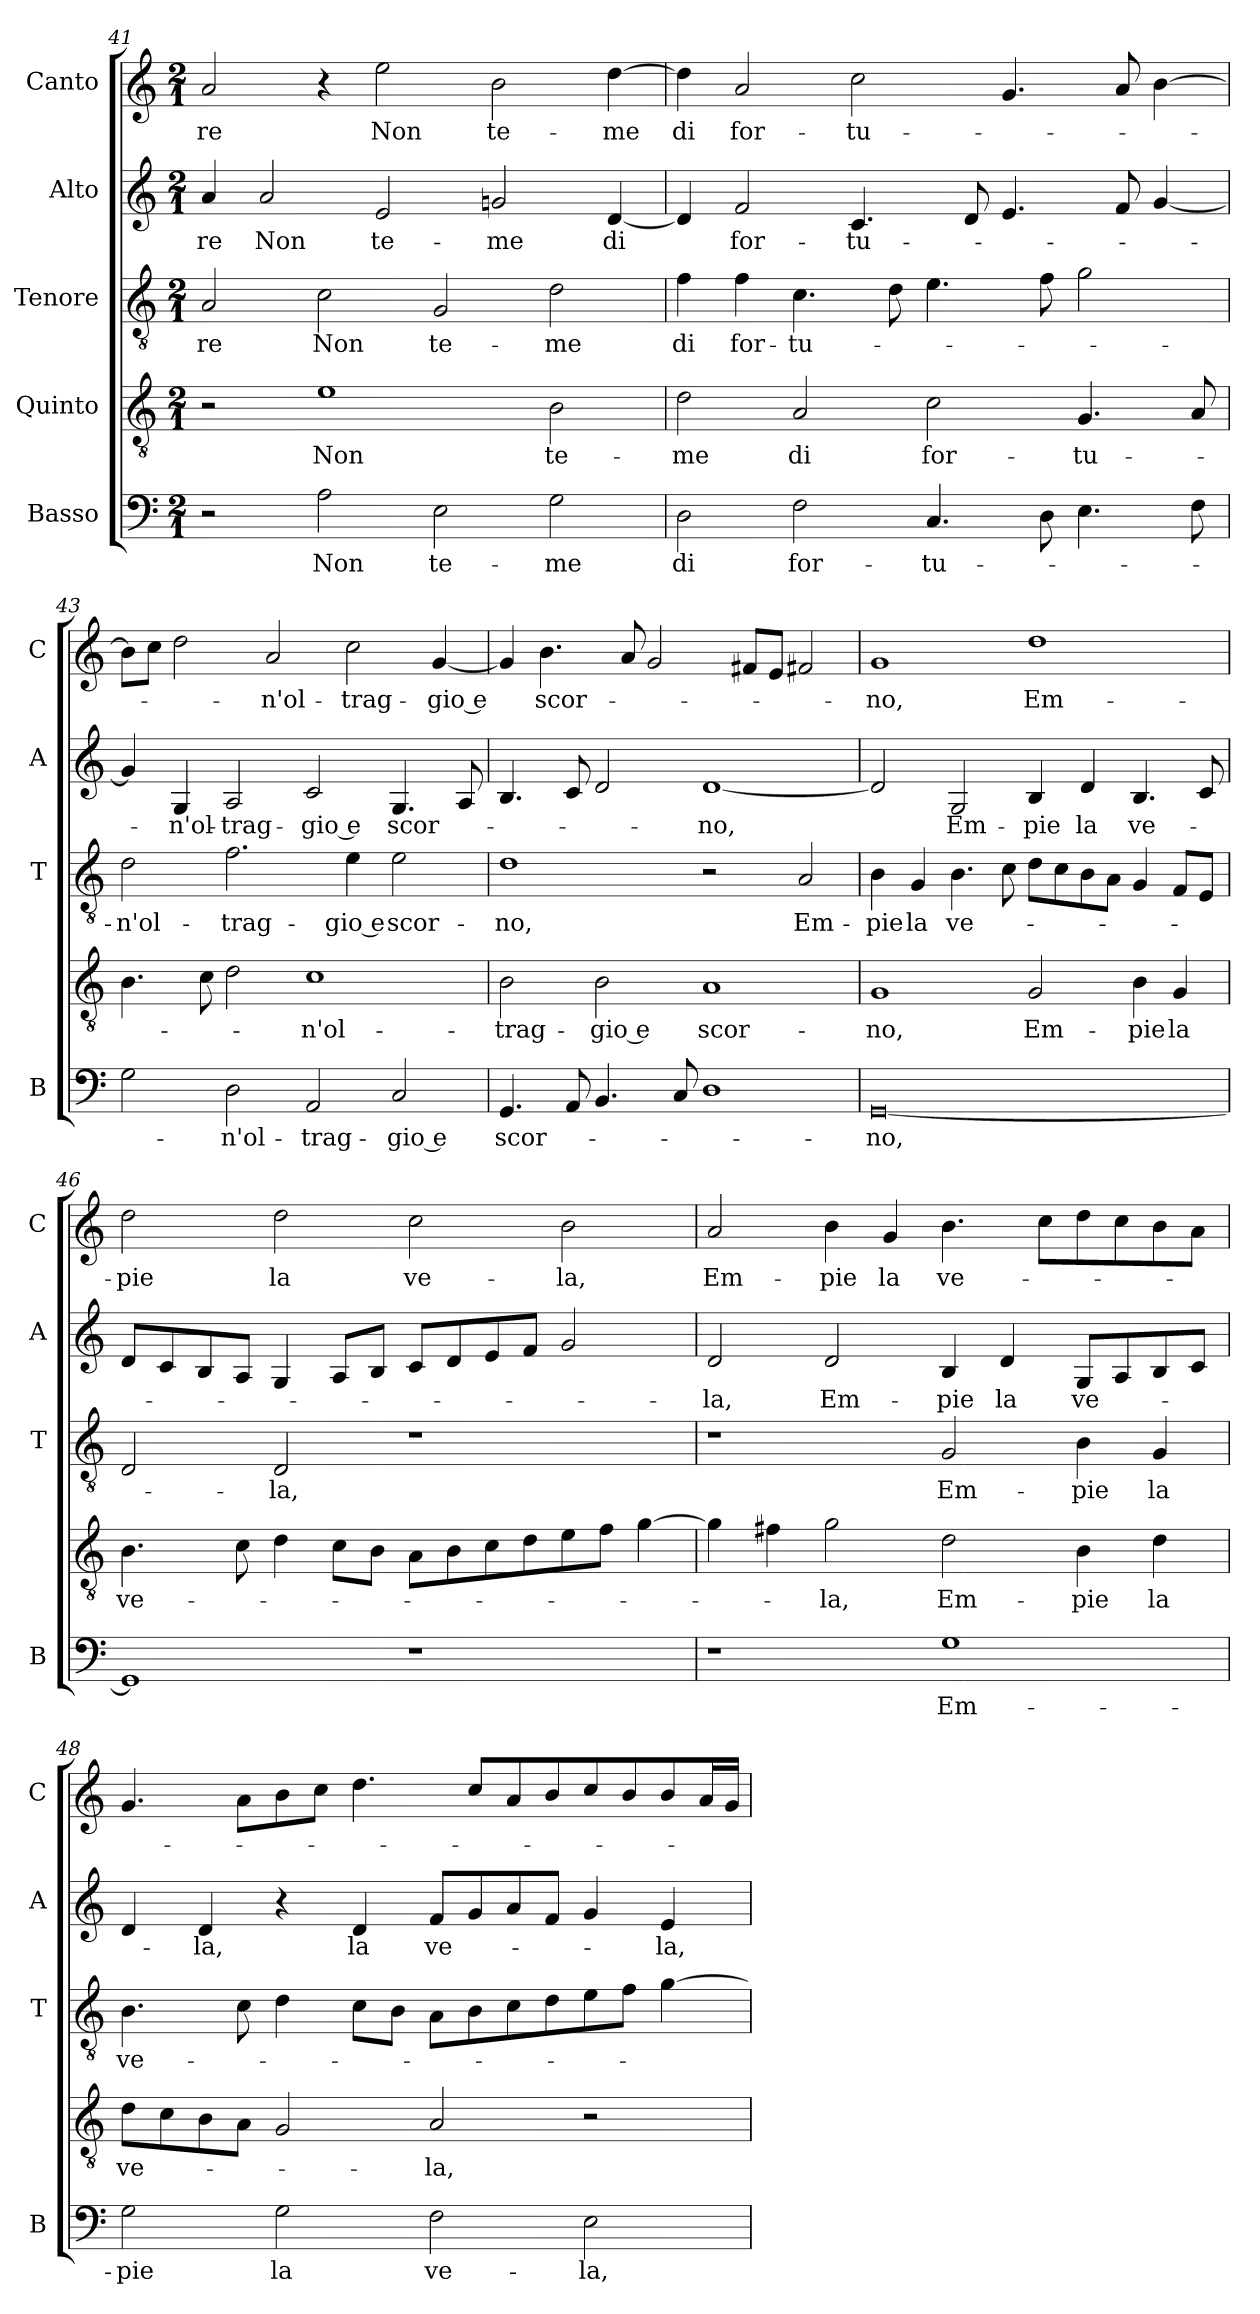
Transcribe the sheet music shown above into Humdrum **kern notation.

**kern	**text	**kern	**text	**kern	**text	**kern	**text	**kern	**text
*part5	*part5	*part4	*part4	*part3	*part3	*part2	*part2	*part1	*part1
*staff5	*staff5	*staff4	*staff4	*staff3	*staff3	*staff2	*staff2	*staff1	*staff1
*I"Basso	*	*I"Quinto	*	*I"Tenore	*	*I"Alto	*	*I"Canto	*
*I'B	*	*	*	*I'T	*	*I'A	*	*I'C	*
*clefF4	*	*clefGv2	*	*clefGv2	*	*clefG2	*	*clefG2	*
*k[]	*	*k[]	*	*k[]	*	*k[]	*	*k[]	*
*C:	*	*C:	*	*C:	*	*C:	*	*C:	*
*M2/1	*	*M2/1	*	*M2/1	*	*M2/1	*	*M2/1	*
=41	=41	=41	=41	=41	=41	=41	=41	=41	=41
2r	.	2r	.	2A	-re	4a	-re	2a	-re
.	.	.	.	.	.	2a	Non	.	.
2A	Non	1e	Non	2c	Non	.	.	4r	.
.	.	.	.	.	.	2e	te-	2ee	Non
2E	te-	.	.	2G	te-	.	.	.	.
.	.	.	.	.	.	2gn	-me	2b	te-
2G	-me	2B	te-	2d	-me	.	.	.	.
.	.	.	.	.	.	[4d	di	[4dd	-me
=42	=42	=42	=42	=42	=42	=42	=42	=42	=42
2D	di	2d	-me	4f	di	4d]	.	4dd]	di
.	.	.	.	4f	for-	2f	for-	2a	for-
2F	for-	2A	di	4.c	-tu-	.	.	.	.
.	.	.	.	.	.	4.c	-tu-	2cc	-tu-
.	.	.	.	8d	.	.	.	.	.
4.C	-tu-	2c	for-	4.e	.	.	.	.	.
.	.	.	.	.	.	8d	.	.	.
.	.	.	.	.	.	4.e	.	4.g	.
8D	.	.	.	8f	.	.	.	.	.
4.E	.	4.G	-tu-	2g	.	.	.	.	.
.	.	.	.	.	.	8f	.	8a	.
.	.	.	.	.	.	[4g	.	[4b	.
8F	.	8A	.	.	.	.	.	.	.
=43	=43	=43	=43	=43	=43	=43	=43	=43	=43
2G	.	4.B	.	2d	-n'ol-	4g]	.	8bL]	.
.	.	.	.	.	.	.	.	8ccJ	.
.	.	.	.	.	.	4G	-n'ol-	2dd	.
.	.	8c	.	.	.	.	.	.	.
2D	-n'ol-	2d	.	2.f	-trag-	2A	-trag-	.	.
.	.	.	.	.	.	.	.	2a	-n'ol-
2AA	-trag-	1c	-n'ol-	.	.	2c	-gio e	.	.
.	.	.	.	4e	-gio e	.	.	2cc	-trag-
2C	-gio e	.	.	2e	scor-	4.G	scor-	.	.
.	.	.	.	.	.	.	.	[4g	-gio e
.	.	.	.	.	.	8A	.	.	.
=44	=44	=44	=44	=44	=44	=44	=44	=44	=44
4.GG	scor-	2B	-trag-	1d	-no,	4.B	.	4g]	.
.	.	.	.	.	.	.	.	4.b	scor-
8AA	.	.	.	.	.	8c	.	.	.
4.BB	.	2B	-gio e	.	.	2d	.	.	.
.	.	.	.	.	.	.	.	8a	.
.	.	.	.	.	.	.	.	2g	.
8C	.	.	.	.	.	.	.	.	.
1D	.	1A	scor-	2r	.	[1d	-no,	.	.
.	.	.	.	.	.	.	.	8f#XL	.
.	.	.	.	.	.	.	.	8eJ	.
.	.	.	.	2A	Em-	.	.	2f#X	.
=45	=45	=45	=45	=45	=45	=45	=45	=45	=45
[0GG	-no,	1G	-no,	4B	-pie	2d]	.	1g	-no,
.	.	.	.	4G	la	.	.	.	.
.	.	.	.	4.B	ve-	2G	Em-	.	.
.	.	.	.	8c	.	.	.	.	.
.	.	2G	Em-	8dL	.	4B	-pie	1dd	Em-
.	.	.	.	8c	.	.	.	.	.
.	.	.	.	8B	.	4d	la	.	.
.	.	.	.	8AJ	.	.	.	.	.
.	.	4B	-pie	4G	.	4.B	ve-	.	.
.	.	4G	la	8FL	.	.	.	.	.
.	.	.	.	8EJ	.	8c	.	.	.
=46	=46	=46	=46	=46	=46	=46	=46	=46	=46
1GG]	.	4.B	ve-	2D	.	8dL	.	2dd	-pie
.	.	.	.	.	.	8c	.	.	.
.	.	.	.	.	.	8B	.	.	.
.	.	8c	.	.	.	8AJ	.	.	.
.	.	4d	.	2D	-la,	4G	.	2dd	la
.	.	8cL	.	.	.	8AL	.	.	.
.	.	8BJ	.	.	.	8BJ	.	.	.
1r	.	8AL	.	1r	.	8cL	.	2cc	ve-
.	.	8B	.	.	.	8d	.	.	.
.	.	8c	.	.	.	8e	.	.	.
.	.	8d	.	.	.	8fJ	.	.	.
.	.	8e	.	.	.	2g	.	2b	-la,
.	.	8fJ	.	.	.	.	.	.	.
.	.	[4g	.	.	.	.	.	.	.
=47	=47	=47	=47	=47	=47	=47	=47	=47	=47
1r	.	4g]	.	1r	.	2d	-la,	2a	Em-
.	.	4f#X	.	.	.	.	.	.	.
.	.	2g	-la,	.	.	2d	Em-	4b	-pie
.	.	.	.	.	.	.	.	4g	la
1G	Em-	2d	Em-	2G	Em-	4B	-pie	4.b	ve-
.	.	.	.	.	.	4d	la	.	.
.	.	.	.	.	.	.	.	8ccL	.
.	.	4B	-pie	4B	-pie	8GL	ve-	8dd	.
.	.	.	.	.	.	8A	.	8cc	.
.	.	4d	la	4G	la	8B	.	8b	.
.	.	.	.	.	.	8cJ	.	8aJ	.
=48	=48	=48	=48	=48	=48	=48	=48	=48	=48
2G	-pie	8dL	ve-	4.B	ve-	4d	.	4.g	.
.	.	8c	.	.	.	.	.	.	.
.	.	8B	.	.	.	4d	-la,	.	.
.	.	8AJ	.	8c	.	.	.	8aL	.
2G	la	2G	.	4d	.	4r	.	8b	.
.	.	.	.	.	.	.	.	8ccJ	.
.	.	.	.	8cL	.	4d	la	4.dd	.
.	.	.	.	8BJ	.	.	.	.	.
2F	ve-	2A	-la,	8AL	.	8fL	ve-	.	.
.	.	.	.	8B	.	8g	.	8ccL	.
.	.	.	.	8c	.	8a	.	8a	.
.	.	.	.	8d	.	8fJ	.	8b	.
2E	-la,	2r	.	8e	.	4g	.	8cc	.
.	.	.	.	8fJ	.	.	.	8b	.
.	.	.	.	[4g	.	4e	-la,	8b	.
.	.	.	.	.	.	.	.	16aL	.
.	.	.	.	.	.	.	.	16gJJ	.
=	=	=	=	=	=	=	=	=	=
*-	*-	*-	*-	*-	*-	*-	*-	*-	*-
